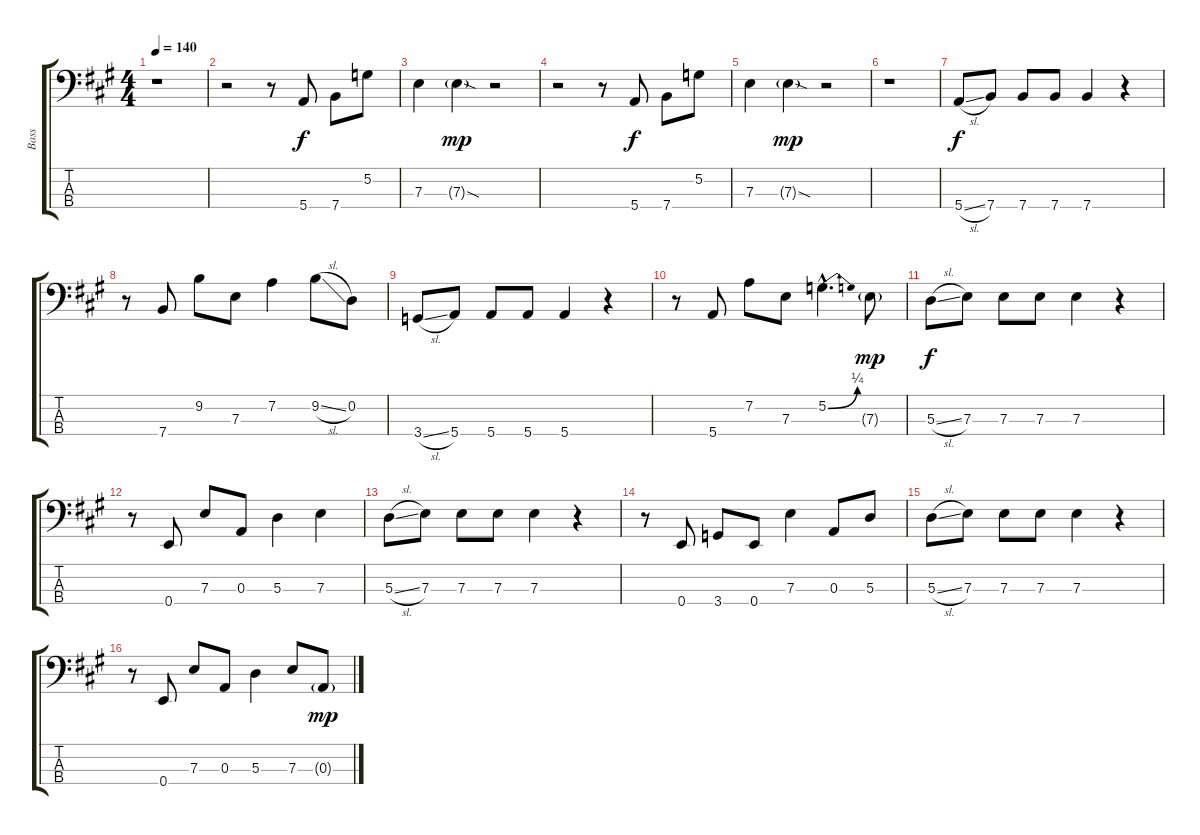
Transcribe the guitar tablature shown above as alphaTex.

\track ("Bass" "Bass") {instrument electricbassfinger}
\staff {score tabs}
\tuning (G2 D2 A1 E1) {hide}
\ts (4 4)
\tempo 140
\clef f4
\ks a
r.1{dy f instrument electricbassfinger} |
r.2 r.8 5.4.8 7.4.8 5.2.8 |
7.3.4 7.3{sod g}.4{dy mp} r.2 |
r.2 r.8 5.4.8{dy f} 7.4.8 5.2.8 |
7.3.4 7.3{sod g}.4{dy mp} r.2 |
r.1 |
5.4{sl}.8{dy f} 7.4.8 7.4.8 7.4.8 7.4.4 r.4 |
r.8 7.4.8 9.2.8 7.3.8 7.2.4 9.2{sl}.8 0.2.8 |
3.4{sl}.8 5.4.8 5.4.8 5.4.8 5.4.4 r.4 |
r.8 5.4.8 7.2.8 7.3.8 5.2{be (bend 0 0 60 1) hac}.4{d} 7.3{g}.8{dy mp} |
5.3{sl}.8{dy f} 7.3.8 7.3.8 7.3.8 7.3.4 r.4 |
r.8 0.4.8 7.3.8 0.3.8 5.3.4 7.3.4 |
5.3{sl}.8 7.3.8 7.3.8 7.3.8 7.3.4 r.4 |
r.8 0.4.8 3.4.8 0.4.8 7.3.4 0.3.8 5.3.8 |
5.3{sl}.8 7.3.8 7.3.8 7.3.8 7.3.4 r.4 |
r.8 0.4.8 7.3.8 0.3.8 5.3.4 7.3.8 0.3{g}.8{dy mp}
